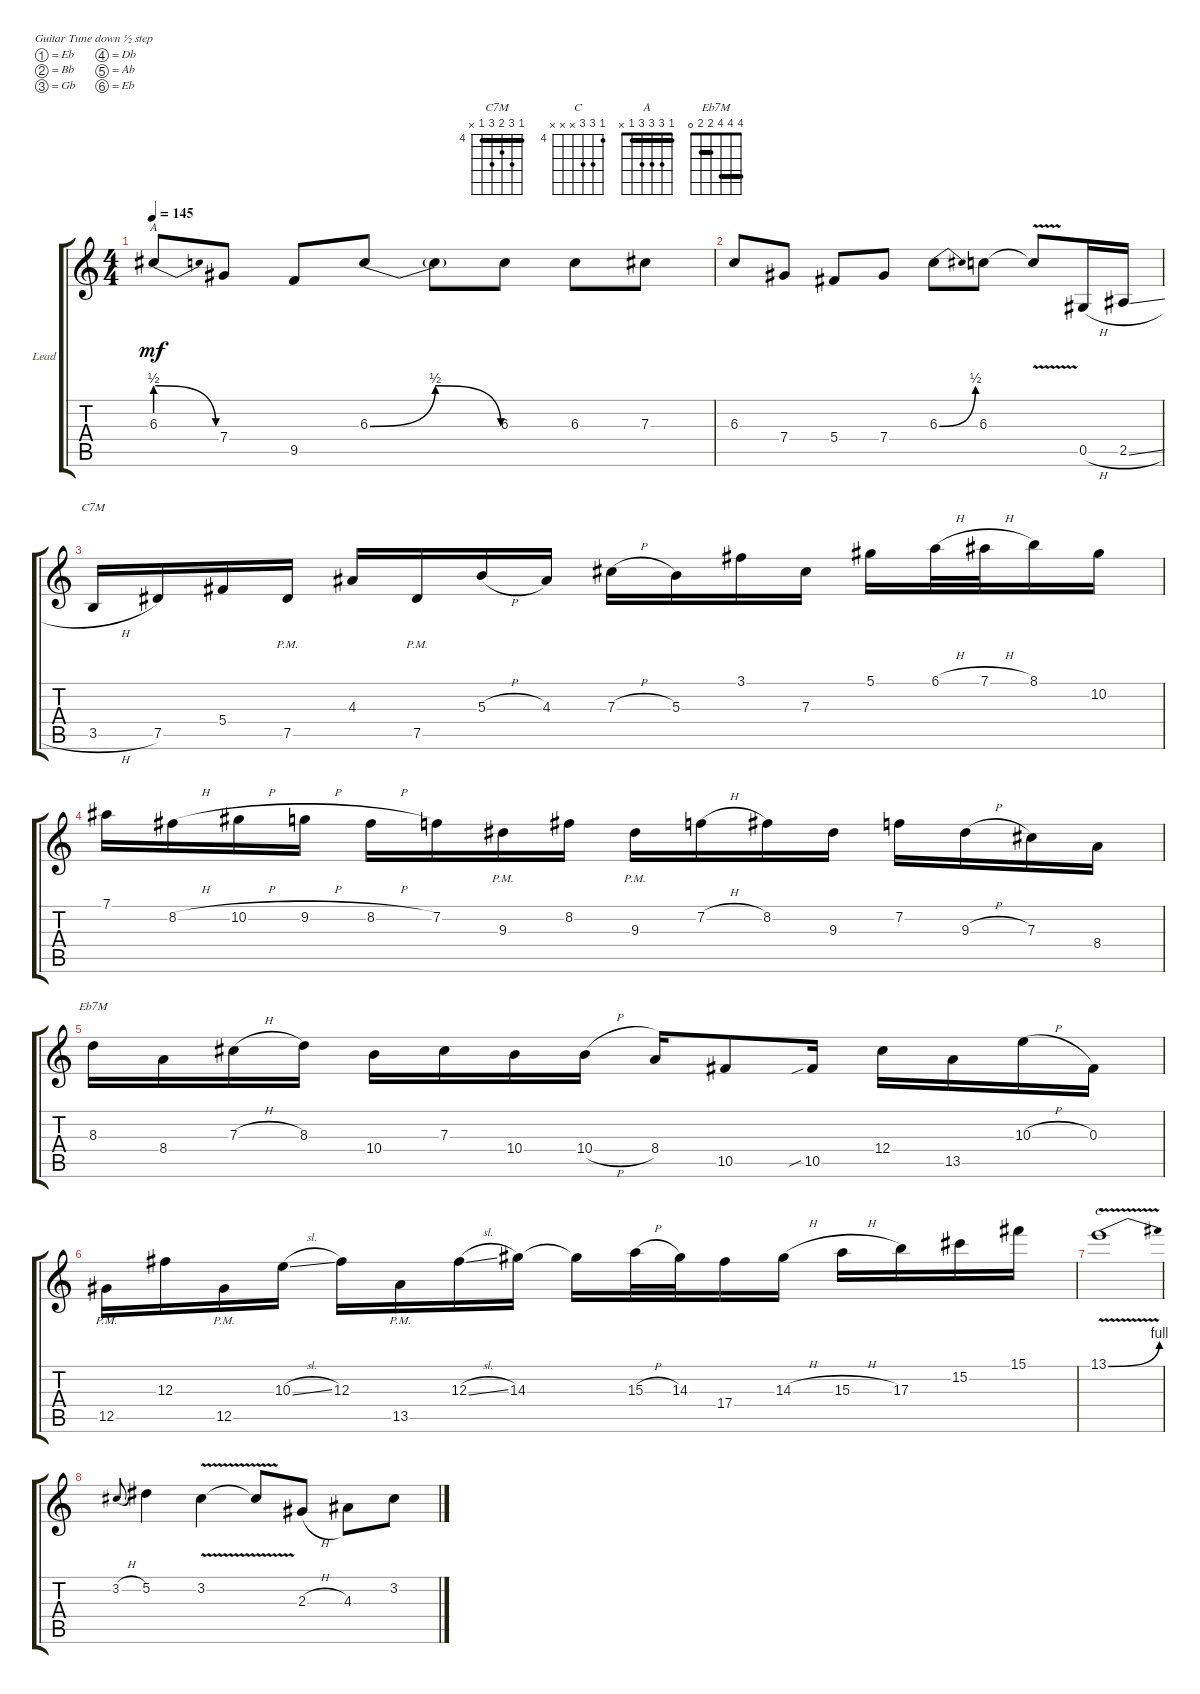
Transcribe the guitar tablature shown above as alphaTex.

\defaultSystemsLayout 4
\bracketExtendMode groupsimilarinstruments
\firstSystemTrackNameOrientation horizontal
\otherSystemsTrackNameOrientation horizontal
\track ("Lead" "Lead") {multiBarRest instrument overdrivenguitar}
\staff {score tabs}
\tuning (Eb4 Bb3 Gb3 Db3 Ab2 Eb2)
\chord ("C7M" 4 6 5 6 4 x) {firstfret 4 barre 4}
\chord ("C" 4 6 6 x x x) {firstfret 4}
\chord ("A" 1 3 3 3 1 x) {barre 1}
\chord ("Eb7M" 4 4 4 2 2 0) {barre (2 4 4)}
\ts (4 4)
\tempo 145
\clef g2
\ks c
6.3{be (release 0 2 15 0) t}.8{ch "A" dy mf} 7.4.8 9.5.8 6.3{be (bendrelease 14.399999999999999 0 28.799999999999997 2 29.4 2 45.6 0)}.8 6.3{t}.8 6.3.8 6.3.8 7.3.8 |
6.3.8 7.4.8 5.4.8 7.4.8 6.3{be (bend 0 0 16.8 2)}.8 6.3.8 6.3{v t}.8 0.5{h}.16 2.5{sl}.16 |
3.5{h}.16{ch "C7M"} 7.5.16 5.4.16 7.5{pm}.16 4.3.16 7.5{pm}.16 5.3{h}.16 4.3.16 7.3{h}.16 5.3.16 3.1.16 7.3.16 5.1.16 6.1{h}.32 7.1{h}.32 8.1.16 10.2.16 |
7.1.16 8.2{h}.16 10.2{h}.16 9.2{h}.16 8.2{h}.16 7.2.16 9.3{pm}.16 8.2.16 9.3{pm}.16 7.2{h}.16 8.2.16 9.3.16 7.2.16 9.3{h}.16 7.3.16 8.4.16 |
8.3.16{ch "Eb7M"} 8.4.16 7.3{h}.16 8.3.16 10.4.16 7.3.16 10.4.16 10.4{h}.16 8.4.16 10.5.8 10.5{sib}.16 12.4.16 13.5.16 10.3{h}.16 0.3.16 |
12.5{pm}.16 12.3.16 12.5{pm}.16 10.3{sl}.16 12.3.16 13.5{pm}.16 12.3{sl}.16 14.3.16 14.3{t}.16 15.3{h}.32 14.3.32 17.4.16 14.3{h}.16 15.3{h}.16 17.3.16 15.2.16 15.1.16 |
13.1{be (bend 0 0 15 4) v}.1{ch "C"} |
3.2{h}.8{gr onbeat} 5.2.4 3.2{v}.4 3.2{v t}.8 2.3{h}.8 4.3.8 3.2.8
